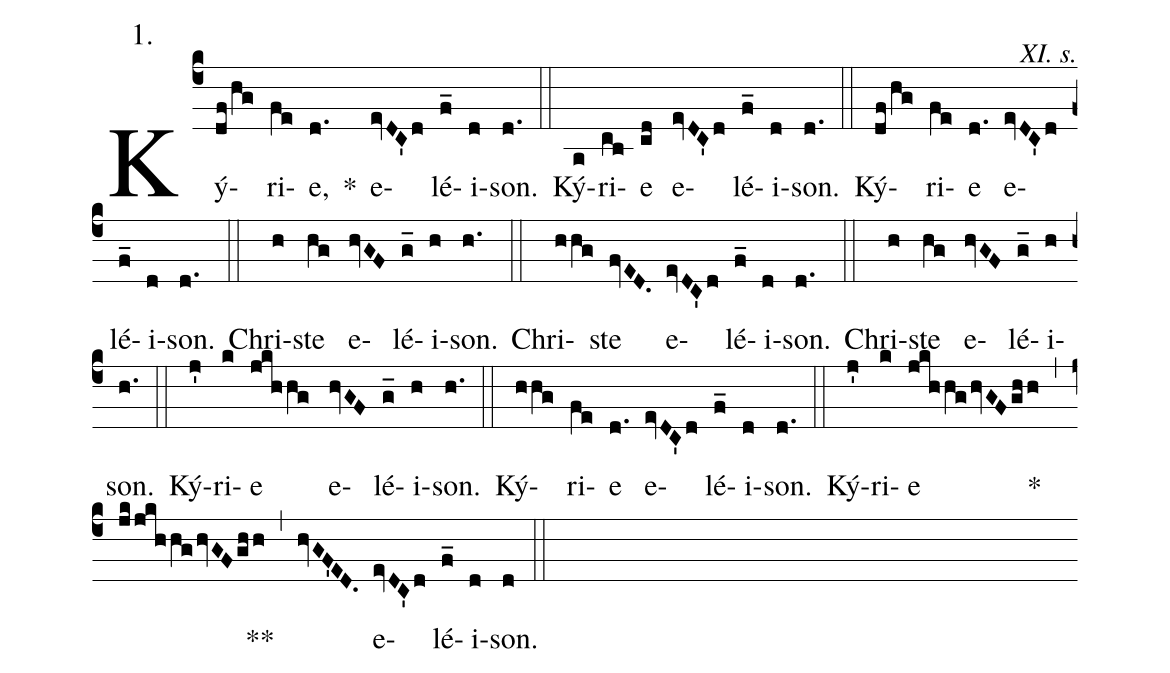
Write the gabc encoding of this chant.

annotation:1.;
commentary:XI. s.;
%%
(c4) Ký(df!/hg)ri(fe)e,(d.) *() e(evDC'd)lé(f_)i(d)son.(d.) (::)
Ký(a)ri(cb)e(cd) e(evDC'd)lé(f_)i(d)son.(d.) (::)
Ký(df!/hg)ri(fe)e(d.) e(evDC'd)lé(f_)i(d)son.(d.) (::)
Chri(h)ste(hg) e(hvGF)lé(g_)i(h)son.(h.) (::)
Chri(hhg)ste(fvED.) e(evDC'd)lé(f_)i(d)son.(d.) (::)
Chri(h)ste(hg) e(hvGF)lé(g_)i(h)son.(h.) (::)
Ký(j')ri(k)e(jkhhg) e(hvGF)lé(g_)i(h)son.(h.) (::)
Ký(hhg)ri(fe)e(d.) e(evDC'd)lé(f_)i(d)son.(d.) (::)
Ký(j')ri(k)e(jkhhg!/hvGFghh) *(,) (jk!/jkhhg!/hvGFghh) **(,) (hvGF'ED.) e(evDC'd)lé(f_)i(d)son.(d) (::)
